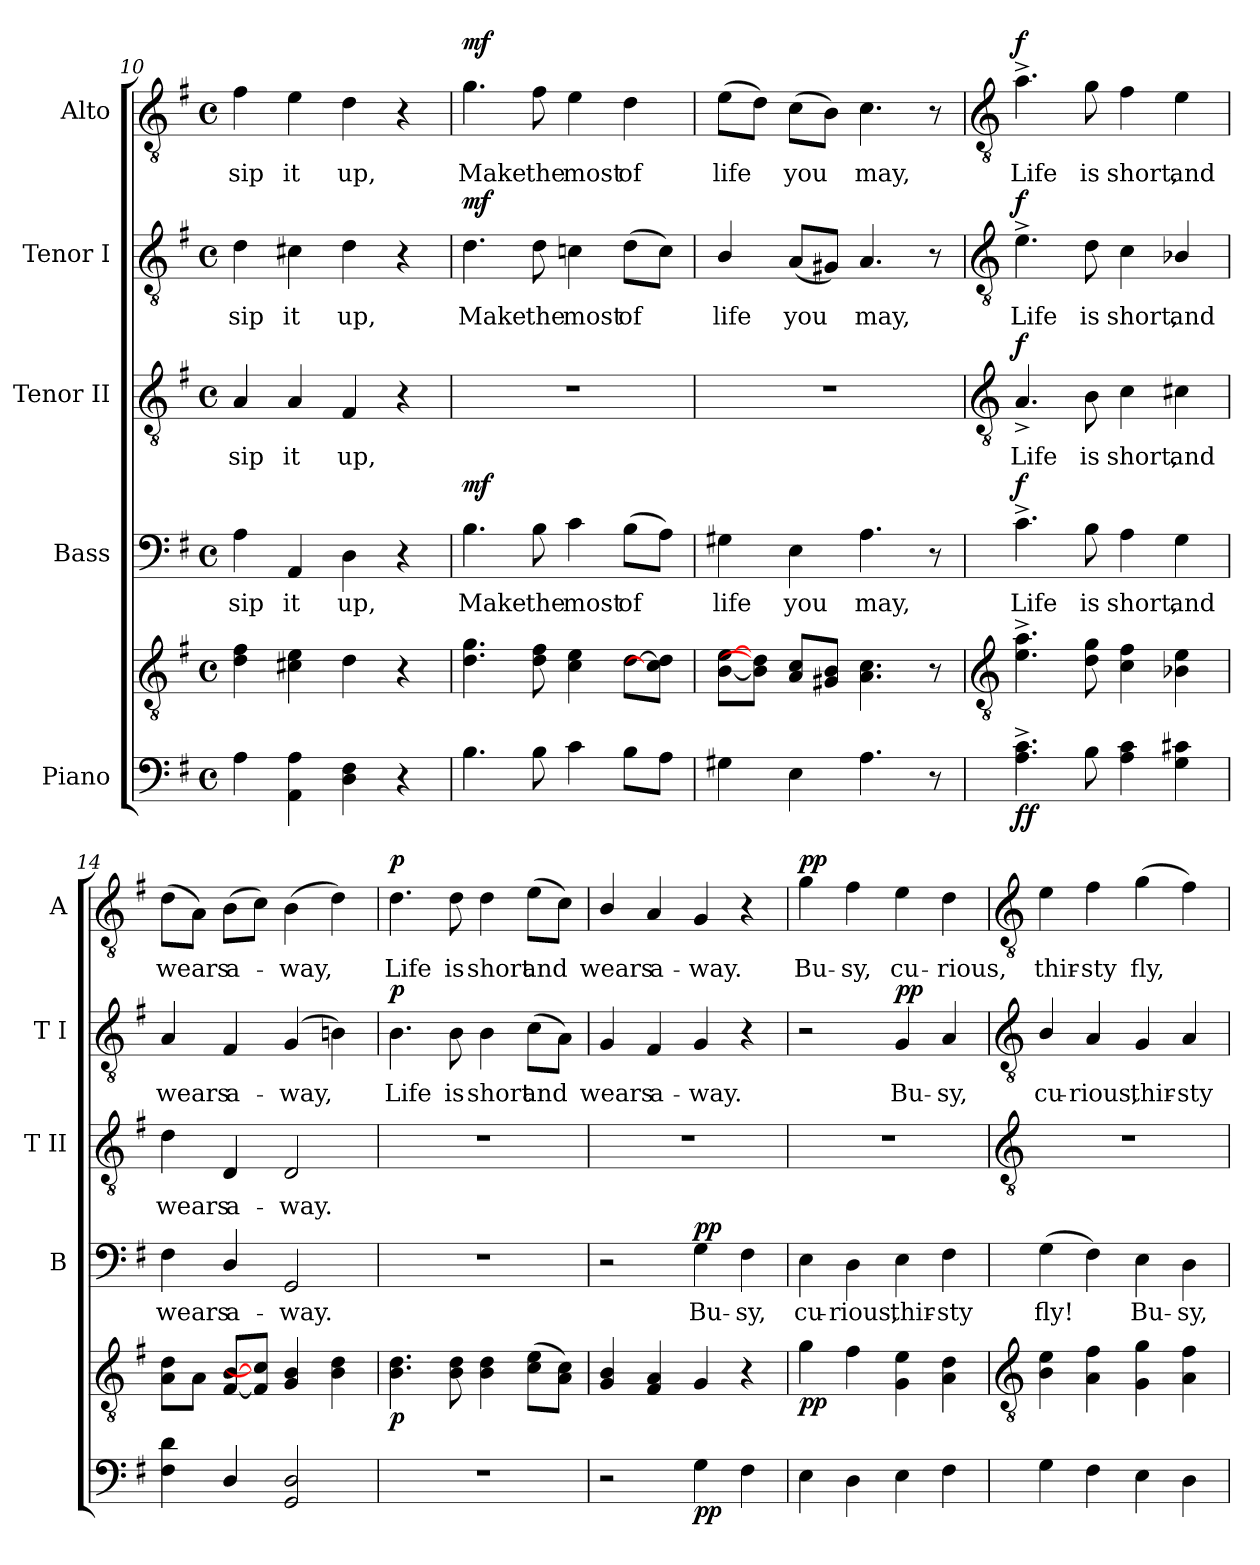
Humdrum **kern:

**kern	**kern	**dynam	**kern	**text	**dynam	**kern	**text	**dynam	**kern	**text	**dynam	**kern	**text	**dynam
*part5	*part5	*part5	*part4	*part4	*part4	*part3	*part3	*part3	*part2	*part2	*part2	*part1	*part1	*part1
*staff6	*staff5	*staff5/6	*staff4	*staff4	*staff4	*staff3	*staff3	*staff3	*staff2	*staff2	*staff2	*staff1	*staff1	*staff1
*I"Piano	*	*	*I"Bass	*	*	*I"Tenor II	*	*	*I"Tenor I	*	*	*I"Alto	*	*
*	*	*	*I'B	*	*	*I'T II	*	*	*I'T I	*	*	*I'A	*	*
*clefF4	*clefGv2	*	*clefF4	*	*	*clefGv2	*	*	*clefGv2	*	*	*clefGv2	*	*
*k[f#]	*k[f#]	*	*k[f#]	*	*	*k[f#]	*	*	*k[f#]	*	*	*k[f#]	*	*
*G:	*G:	*	*G:	*	*	*G:	*	*	*G:	*	*	*G:	*	*
*M4/4	*M4/4	*	*M4/4	*	*	*M4/4	*	*	*M4/4	*	*	*M4/4	*	*
*met(c)	*met(c)	*	*met(c)	*	*	*met(c)	*	*	*met(c)	*	*	*met(c)	*	*
=10	=10	=10	=10	=10	=10	=10	=10	=10	=10	=10	=10	=10	=10	=10
!	!	!	!	!LO:LY:b	!	!	!LO:LY:b	!	!	!LO:LY:b	!	!	!LO:LY:b	!
4A	4d 4f#	.	4A	sip	.	4A	sip	.	4d	sip	.	4f#	sip	.
!	!	!	!	!LO:LY:b	!	!	!LO:LY:b	!	!	!LO:LY:b	!	!	!LO:LY:b	!
4AA 4A	4c#X 4e	.	4AA	it	.	4A	it	.	4c#X	it	.	4e	it	.
!	!	!	!	!LO:LY:b	!	!	!LO:LY:b	!	!	!LO:LY:b	!	!	!LO:LY:b	!
4D 4F#	4d	.	4D	up,	.	4F#	up,	.	4d	up,	.	4d	up,	.
4r	4r	.	4r	.	.	4r	.	.	4r	.	.	4r	.	.
=11	=11	=11	=11	=11	=11	=11	=11	=11	=11	=11	=11	=11	=11	=11
!	!	!LO:DY:b=2	!	!LO:LY:b	!	!	!	!	!	!LO:LY:b	!	!	!LO:LY:b	!
!	!	!LO:DY:n=1:b	!	!	!LO:DY:b	!	!	!	!	!	!LO:DY:b	!	!	!LO:DY:b
4.B	4.d 4.g	mf mf	4.B	Make	mf	1r	.	.	4.d	Make	mf	4.g	Make	mf
!	!	!	!	!LO:LY:b	!	!	!	!	!	!LO:LY:b	!	!	!LO:LY:b	!
8B	8d 8f#	.	8B	the	.	.	.	.	8d	the	.	8f#	the	.
!	!	!	!	!LO:LY:b	!	!	!	!	!	!LO:LY:b	!	!	!LO:LY:b	!
4c	4c 4e	.	4c	most	.	.	.	.	4cn	most	.	4e	most	.
!	!	!	!	!LO:LY:b	!	!	!	!	!	!LO:LY:b	!	!	!LO:LY:b	!
8BL	[8dL	.	(>8BL	of	.	.	.	.	(>8dL	of	.	4d	of	.
8AJ	8c] 8d]J	.	8AJ)	.	.	.	.	.	8cJ)	.	.	.	.	.
=12	=12	=12	=12	=12	=12	=12	=12	=12	=12	=12	=12	=12	=12	=12
!	!	!	!	!LO:LY:b	!	!	!	!	!	!LO:LY:b	!	!	!LO:LY:b	!
4G#X	[8B [8eL	.	4G#X	life	.	1r	.	.	4B/	life	.	(>8eL	life	.
.	8B] 8d]J	.	.	.	.	.	.	.	.	.	.	8dJ)	.	.
!	!	!	!	!LO:LY:b	!	!	!	!	!	!LO:LY:b	!	!	!LO:LY:b	!
4E	8A 8cL	.	4E	you	.	.	.	.	(<8AL	you	.	(>8cL	you	.
.	8G#X 8BJ	.	.	.	.	.	.	.	8G#XJ)	.	.	8BJ)	.	.
!	!	!	!	!LO:LY:b	!	!	!	!	!	!LO:LY:b	!	!	!LO:LY:b	!
4.A	4.A 4.c	.	4.A	may,	.	.	.	.	4.A	may,	.	4.c	may,	.
8r	8r	.	8r	.	.	.	.	.	8r	.	.	8r	.	.
!!LO:LB:g=z
=13	=13	=13	=13	=13	=13	=13	=13	=13	=13	=13	=13	=13	=13	=13
*	*clefGv2	*	*	*	*	*clefGv2	*	*	*clefGv2	*	*	*clefGv2	*	*
!	!	!LO:DY:b=2	!	!LO:LY:b	!	!	!LO:LY:b	!	!	!LO:LY:b	!	!	!LO:LY:b	!
!	!	!LO:DY:n=1:b	!	!	!LO:DY:b	!	!	!LO:DY:b	!	!	!LO:DY:b	!	!	!LO:DY:b
4.A^ 4.c^	4.e^ 4.a^	f f	4.c^	Life	f	4.A^	Life	f	4.e^	Life	f	4.a^	Life	f
!	!	!	!	!LO:LY:b	!	!	!LO:LY:b	!	!	!LO:LY:b	!	!	!LO:LY:b	!
8B	8d 8g	.	8B	is	.	8B	is	.	8d	is	.	8g	is	.
!	!	!	!	!LO:LY:b	!	!	!LO:LY:b	!	!	!LO:LY:b	!	!	!LO:LY:b	!
4A 4c	4c 4f#	.	4A	short,	.	4c	short,	.	4c	short,	.	4f#	short,	.
!	!	!	!	!LO:LY:b	!	!	!LO:LY:b	!	!	!LO:LY:b	!	!	!LO:LY:b	!
4G 4c#X	4B-X 4e	.	4G	and	.	4c#X	and	.	4B-X/	and	.	4e	and	.
=14	=14	=14	=14	=14	=14	=14	=14	=14	=14	=14	=14	=14	=14	=14
!	!	!	!	!LO:LY:b	!	!	!LO:LY:b	!	!	!LO:LY:b	!	!	!LO:LY:b	!
4F# 4d	8A 8dL	.	4F#	wears	.	4d	wears	.	4A	wears	.	(>8dL	wears	.
.	8AJ	.	.	.	.	.	.	.	.	.	.	8AJ)	.	.
!	!	!	!	!LO:LY:b	!	!	!LO:LY:b	!	!	!LO:LY:b	!	!	!LO:LY:b	!
4D/	[8F# [8BL	.	4D/	a-	.	4D	a-	.	4F#	a-	.	(>8BL	a-	.
.	8F#] 8c]J	.	.	.	.	.	.	.	.	.	.	8cJ)	.	.
!	!	!	!	!LO:LY:b	!	!	!LO:LY:b	!	!	!LO:LY:b	!	!	!LO:LY:b	!
2GG 2D	4G 4B	.	2GG	-way.	.	2D	-way.	.	(<4G	-way,	.	(>4B	way,	.
.	4B 4d	.	.	.	.	.	.	.	4Bn)	.	.	4d)	.	.
=15	=15	=15	=15	=15	=15	=15	=15	=15	=15	=15	=15	=15	=15	=15
!	!	!LO:DY:b	!	!	!	!	!	!	!	!LO:LY:b	!LO:DY:b	!	!LO:LY:b	!LO:DY:b
1r	4.B 4.d	p	1r	.	.	1r	.	.	4.B	Life	p	4.d	Life	p
!	!	!	!	!	!	!	!	!	!	!LO:LY:b	!	!	!LO:LY:b	!
.	8B 8d	.	.	.	.	.	.	.	8B	is	.	8d	is	.
!	!	!	!	!	!	!	!	!	!	!LO:LY:b	!	!	!LO:LY:b	!
.	4B 4d	.	.	.	.	.	.	.	4B	short	.	4d	short	.
!	!	!	!	!	!	!	!	!	!	!LO:LY:b	!	!	!LO:LY:b	!
.	(>8c 8eL	.	.	.	.	.	.	.	(>8cL	and	.	(>8eL	and	.
.	8A 8cJ)	.	.	.	.	.	.	.	8AJ)	.	.	8cJ)	.	.
=16	=16	=16	=16	=16	=16	=16	=16	=16	=16	=16	=16	=16	=16	=16
!	!	!	!	!	!	!	!	!	!	!LO:LY:b	!	!	!LO:LY:b	!
2r	4G/ 4B/	.	2r	.	.	1r	.	.	4G	wears	.	4B/	wears	.
!	!	!	!	!	!	!	!	!	!	!LO:LY:b	!	!	!LO:LY:b	!
.	4F# 4A	.	.	.	.	.	.	.	4F#	a-	.	4A	a-	.
!	!	!LO:DY:b=2	!	!LO:LY:b	!LO:DY:b	!	!	!	!	!LO:LY:b	!	!	!LO:LY:b	!
4G	4G	pp	4G	Bu-	pp	.	.	.	4G	-way.	.	4G	-way.	.
!	!	!	!	!LO:LY:b	!	!	!	!	!	!	!	!	!	!
4F#	4r	.	4F#	-sy,	.	.	.	.	4r	.	.	4r	.	.
=17	=17	=17	=17	=17	=17	=17	=17	=17	=17	=17	=17	=17	=17	=17
!	!	!LO:DY:b	!	!LO:LY:b	!	!	!	!	!	!	!	!	!LO:LY:b	!LO:DY:b
4E	4g	pp	4E	cu-	.	1r	.	.	2r	.	.	4g	Bu-	pp
!	!	!	!	!LO:LY:b	!	!	!	!	!	!	!	!	!LO:LY:b	!
4D	4f#	.	4D	-rious,	.	.	.	.	.	.	.	4f#	-sy,	.
!	!	!	!	!LO:LY:b	!	!	!	!	!	!LO:LY:b	!LO:DY:b	!	!LO:LY:b	!
4E	4G 4e	.	4E	thir-	.	.	.	.	4G	Bu-	pp	4e	cu-	.
!	!	!	!	!LO:LY:b	!	!	!	!	!	!LO:LY:b	!	!	!LO:LY:b	!
4F#	4A 4d	.	4F#	-sty	.	.	.	.	4A	-sy,	.	4d	-rious,	.
!!LO:LB:g=z
=18	=18	=18	=18	=18	=18	=18	=18	=18	=18	=18	=18	=18	=18	=18
*	*clefGv2	*	*	*	*	*clefGv2	*	*	*clefGv2	*	*	*clefGv2	*	*
!	!	!	!	!LO:LY:b	!	!	!	!	!	!LO:LY:b	!	!	!LO:LY:b	!
4G	4B 4e	.	(>4G	fly!	.	1r	.	.	4B/	cu-	.	4e	thir-	.
!	!	!	!	!	!	!	!	!	!	!LO:LY:b	!	!	!LO:LY:b	!
4F#	4A 4f#	.	4F#)	.	.	.	.	.	4A	-rious,	.	4f#	-sty	.
!	!	!	!	!LO:LY:b	!	!	!	!	!	!LO:LY:b	!	!	!LO:LY:b	!
4E	4G 4g	.	4E	Bu-	.	.	.	.	4G	thir-	.	(>4g	fly,	.
!	!	!	!	!LO:LY:b	!	!	!	!	!	!LO:LY:b	!	!	!	!
4D	4A 4f#	.	4D	-sy,	.	.	.	.	4A	-sty	.	4f#)	.	.
=	=	=	=	=	=	=	=	=	=	=	=	=	=	=
*-	*-	*-	*-	*-	*-	*-	*-	*-	*-	*-	*-	*-	*-	*-
